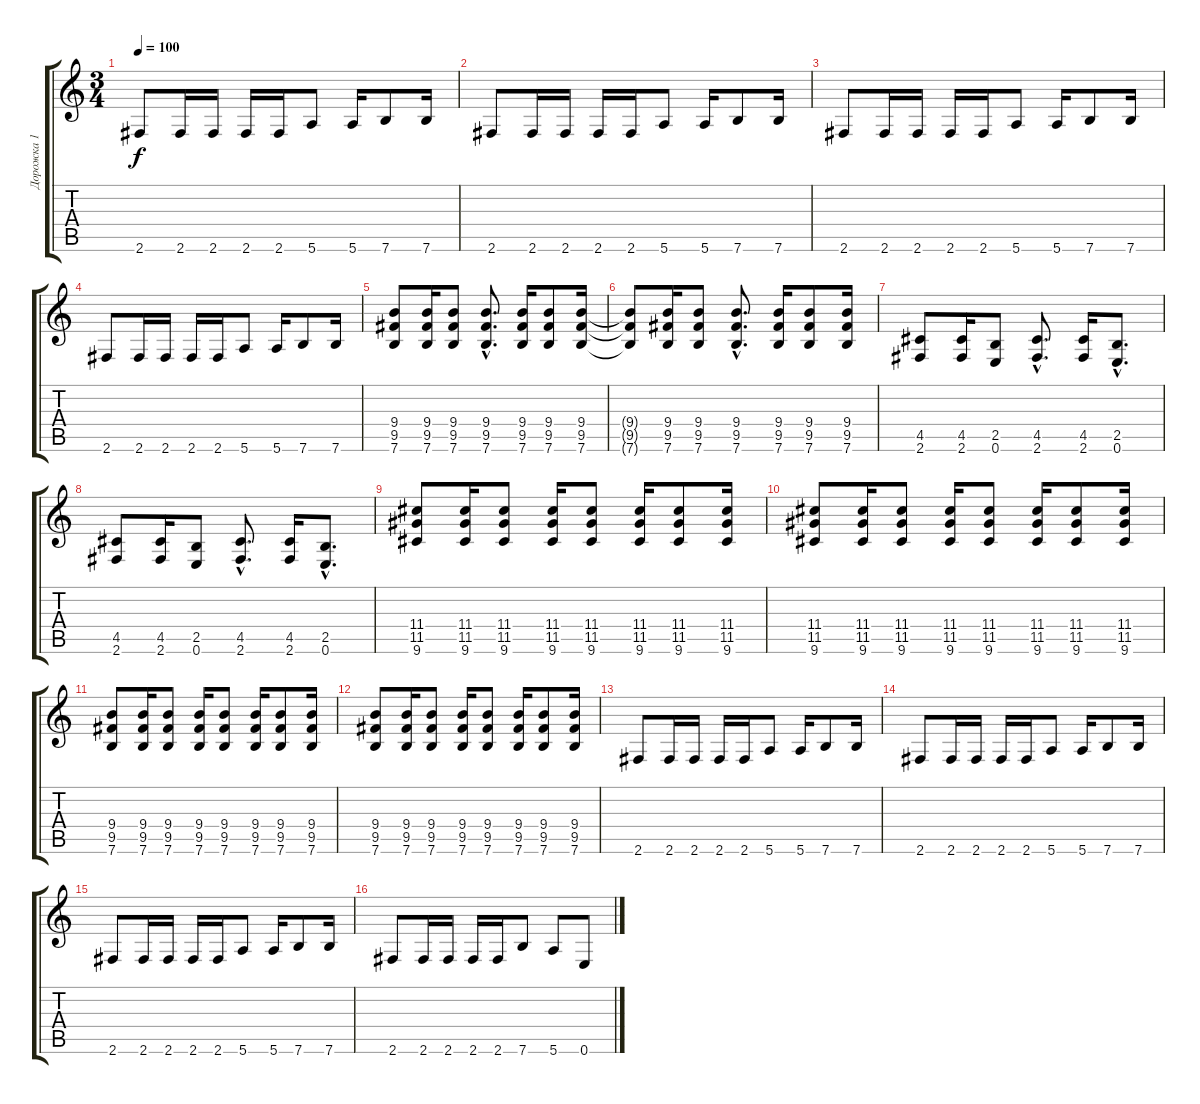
\track ("Дорожка 1" "Дорожка 1") {instrument distortionguitar}
\staff {score tabs}
\tuning (E4 B3 G3 D3 A2 E2) {hide}
\ts (3 4)
\tempo 100
\clef g2
\ks c
2.6.8{dy f instrument distortionguitar} 2.6.16 2.6.16 2.6.16 2.6.16 5.6.8 5.6.16 7.6.8 7.6.16 |
2.6.8 2.6.16 2.6.16 2.6.16 2.6.16 5.6.8 5.6.16 7.6.8 7.6.16 |
2.6.8 2.6.16 2.6.16 2.6.16 2.6.16 5.6.8 5.6.16 7.6.8 7.6.16 |
2.6.8 2.6.16 2.6.16 2.6.16 2.6.16 5.6.8 5.6.16 7.6.8 7.6.16 |
(9.4 9.5 7.6).8 (9.4 9.5 7.6).16 (9.4 9.5 7.6).8 (9.4{hac} 9.5{hac} 7.6{hac}).8{d} (9.4 9.5 7.6).16 (9.4 9.5 7.6).8 (9.4 9.5 7.6).16 |
(9.4{t} 9.5{t} 7.6{t}).8 (9.4 9.5 7.6).16 (9.4 9.5 7.6).8 (9.4{hac} 9.5{hac} 7.6{hac}).8{d} (9.4 9.5 7.6).16 (9.4 9.5 7.6).8 (9.4 9.5 7.6).16 |
(4.5 2.6).8 (4.5 2.6).16 (2.5 0.6).8 (4.5{hac} 2.6{hac}).8{d} (4.5 2.6).16 (2.5{hac} 0.6{hac}).8{d} |
(4.5 2.6).8 (4.5 2.6).16 (2.5 0.6).8 (4.5{hac} 2.6{hac}).8{d} (4.5 2.6).16 (2.5{hac} 0.6{hac}).8{d} |
(11.4 11.5 9.6).8 (11.4 11.5 9.6).16 (11.4 11.5 9.6).8 (11.4 11.5 9.6).16 (11.4 11.5 9.6).8 (11.4 11.5 9.6).16 (11.4 11.5 9.6).8 (11.4 11.5 9.6).16 |
(11.4 11.5 9.6).8 (11.4 11.5 9.6).16 (11.4 11.5 9.6).8 (11.4 11.5 9.6).16 (11.4 11.5 9.6).8 (11.4 11.5 9.6).16 (11.4 11.5 9.6).8 (11.4 11.5 9.6).16 |
(9.4 9.5 7.6).8 (9.4 9.5 7.6).16 (9.4 9.5 7.6).8 (9.4 9.5 7.6).16 (9.4 9.5 7.6).8 (9.4 9.5 7.6).16 (9.4 9.5 7.6).8 (9.4 9.5 7.6).16 |
(9.4 9.5 7.6).8 (9.4 9.5 7.6).16 (9.4 9.5 7.6).8 (9.4 9.5 7.6).16 (9.4 9.5 7.6).8 (9.4 9.5 7.6).16 (9.4 9.5 7.6).8 (9.4 9.5 7.6).16 |
2.6.8 2.6.16 2.6.16 2.6.16 2.6.16 5.6.8 5.6.16 7.6.8 7.6.16 |
2.6.8 2.6.16 2.6.16 2.6.16 2.6.16 5.6.8 5.6.16 7.6.8 7.6.16 |
2.6.8 2.6.16 2.6.16 2.6.16 2.6.16 5.6.8 5.6.16 7.6.8 7.6.16 |
2.6.8 2.6.16 2.6.16 2.6.16 2.6.16 7.6.8 5.6.8 0.6.8
